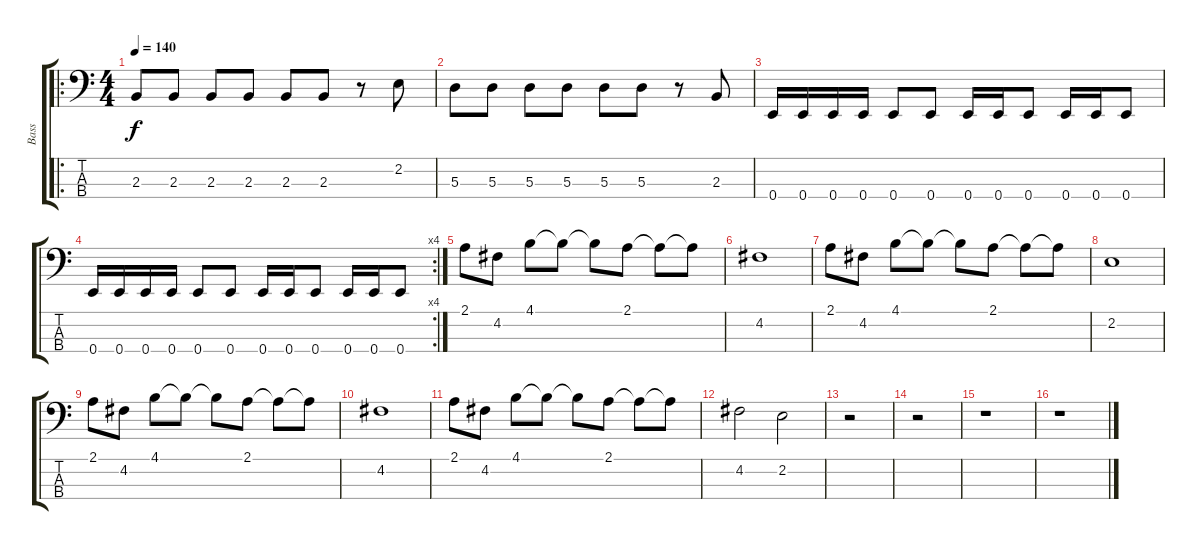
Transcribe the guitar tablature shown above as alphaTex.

\track ("Bass" "Bass") {instrument electricbassfinger}
\staff {score tabs}
\tuning (G2 D2 A1 E1) {hide}
\ro
\ts (4 4)
\tempo 140
\clef f4
\ks c
2.3.8{dy f volume 16 balance 8 instrument electricbassfinger} 2.3.8 2.3.8 2.3.8 2.3.8 2.3.8 r.8 2.2.8 |
5.3.8 5.3.8 5.3.8 5.3.8 5.3.8 5.3.8 r.8 2.3.8 |
0.4.16 0.4.16 0.4.16 0.4.16 0.4.8 0.4.8 0.4.16 0.4.16 0.4.8 0.4.16 0.4.16 0.4.8 |
\rc 4
0.4.16 0.4.16 0.4.16 0.4.16 0.4.8 0.4.8 0.4.16 0.4.16 0.4.8 0.4.16 0.4.16 0.4.8 |
2.1.8{volume 10 balance 0 instrument electricbassfinger} 4.2.8 4.1.8 4.1{t}.8 4.1{t}.8 2.1.8 2.1{t}.8 2.1{t}.8 |
4.2.1 |
2.1.8 4.2.8 4.1.8 4.1{t}.8 4.1{t}.8 2.1.8 2.1{t}.8 2.1{t}.8 |
2.2.1 |
2.1.8 4.2.8 4.1.8 4.1{t}.8 4.1{t}.8 2.1.8 2.1{t}.8 2.1{t}.8 |
4.2.1 |
2.1.8 4.2.8 4.1.8 4.1{t}.8 4.1{t}.8 2.1.8 2.1{t}.8 2.1{t}.8 |
4.2.2 2.2.2 |
r.2 |
r.2 |
r.1 |
r.1
